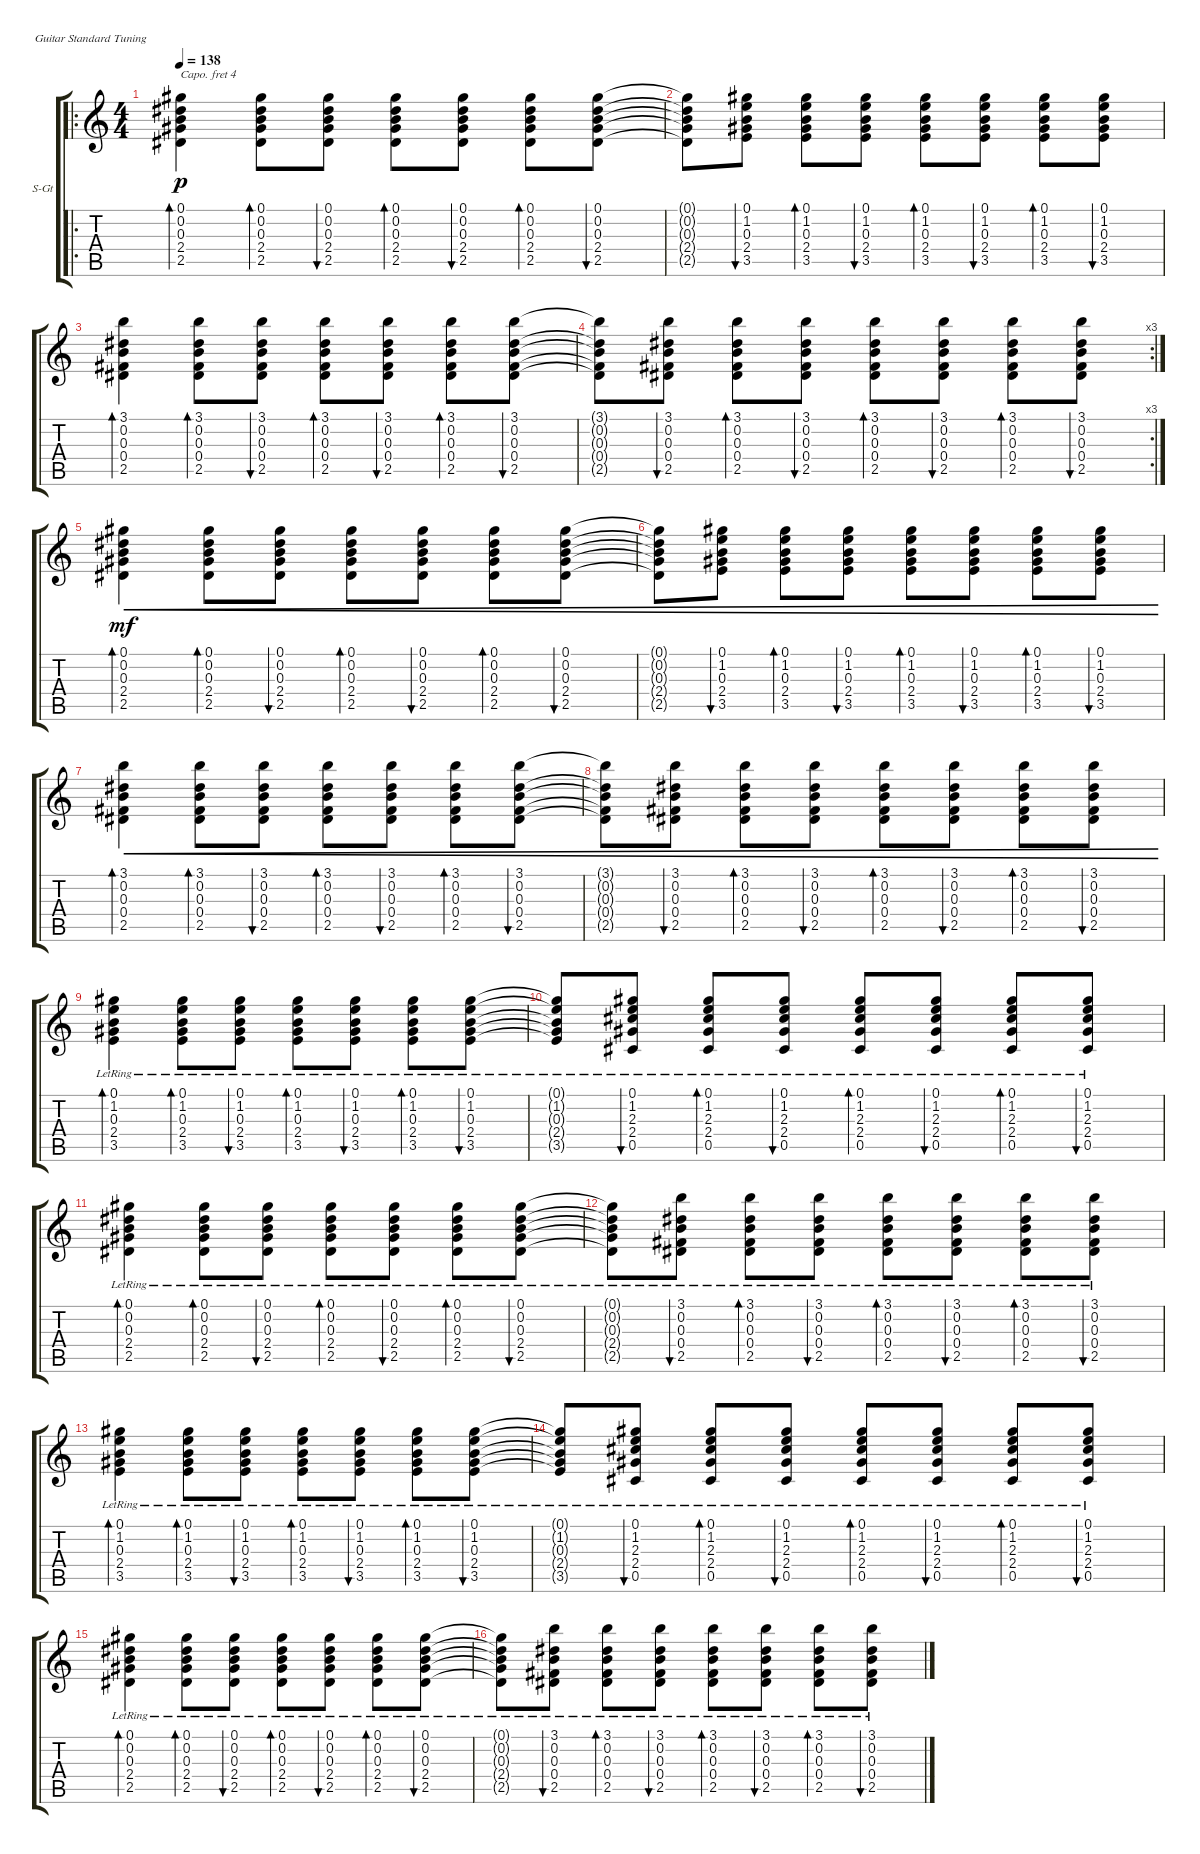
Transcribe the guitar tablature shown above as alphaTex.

\defaultSystemsLayout 4
\bracketExtendMode groupsimilarinstruments
\firstSystemTrackNameOrientation horizontal
\otherSystemsTrackNameOrientation horizontal
\track ("Steel Guitar" "S-Gt") {instrument acousticguitarsteel}
\staff {score tabs}
\capo 4
\tuning (E4 B3 G3 D3 A2 E2)
\ro
\ts (4 4)
\tempo 138
\clef g2
\ks c
(0.1 0.2 0.3 2.4 2.5).4{bd 30 dy p} (0.1 0.2 0.3 2.4 2.5).8{bd 30} (0.1 0.2 0.3 2.4 2.5).8{bu 30} (0.1 0.2 0.3 2.4 2.5).8{bd 30} (0.1 0.2 0.3 2.4 2.5).8{bu 30} (0.1 0.2 0.3 2.4 2.5).8{bd 30} (0.1 0.2 0.3 2.4 2.5).8{bu 30} |
(2.5{t} 2.4{t} 0.3{t} 0.2{t} 0.1{t}).8 (3.5 2.4 0.3 1.2 0.1).8{bu 30} (3.5 2.4 0.3 1.2 0.1).8{bd 30} (3.5 2.4 0.3 1.2 0.1).8{bu 30} (3.5 2.4 0.3 1.2 0.1).8{bd 30} (3.5 2.4 0.3 1.2 0.1).8{bu 30} (3.5 2.4 0.3 1.2 0.1).8{bd 30} (3.5 2.4 0.3 1.2 0.1).8{bu 30} |
(3.1 0.2 0.3 0.4 2.5).4{bd 30} (3.1 0.2 0.3 0.4 2.5).8{bd 30} (3.1 0.2 0.3 0.4 2.5).8{bu 30} (3.1 0.2 0.3 0.4 2.5).8{bd 30} (3.1 0.2 0.3 0.4 2.5).8{bu 30} (3.1 0.2 0.3 0.4 2.5).8{bd 30} (3.1 0.2 0.3 0.4 2.5).8{bu 30} |
\rc 3
(2.5{t} 0.4{t} 0.3{t} 0.2{t} 3.1{t}).8 (2.5 0.4 0.3 0.2 3.1).8{bu 30} (2.5 0.4 0.3 0.2 3.1).8{bd 30} (2.5 0.4 0.3 0.2 3.1).8{bu 30} (2.5 0.4 0.3 0.2 3.1).8{bd 30} (2.5 0.4 0.3 0.2 3.1).8{bu 30} (2.5 0.4 0.3 0.2 3.1).8{bd 30} (2.5 0.4 0.3 0.2 3.1).8{bu 30} |
(0.1 0.2 0.3 2.4 2.5).4{bd 30 cre dy mf} (0.1 0.2 0.3 2.4 2.5).8{bd 30 cre} (0.1 0.2 0.3 2.4 2.5).8{bu 30 cre} (0.1 0.2 0.3 2.4 2.5).8{bd 30 cre} (0.1 0.2 0.3 2.4 2.5).8{bu 30 cre} (0.1 0.2 0.3 2.4 2.5).8{bd 30 cre} (0.1 0.2 0.3 2.4 2.5).8{bu 30 cre} |
(2.5{t} 2.4{t} 0.3{t} 0.2{t} 0.1{t}).8{cre} (3.5 2.4 0.3 1.2 0.1).8{bu 30 cre} (3.5 2.4 0.3 1.2 0.1).8{bd 30 cre} (3.5 2.4 0.3 1.2 0.1).8{bu 30 cre} (3.5 2.4 0.3 1.2 0.1).8{bd 30 cre} (3.5 2.4 0.3 1.2 0.1).8{bu 30 cre} (3.5 2.4 0.3 1.2 0.1).8{bd 30 cre} (3.5 2.4 0.3 1.2 0.1).8{bu 30 cre} |
(3.1 0.2 0.3 0.4 2.5).4{bd 30 cre} (3.1 0.2 0.3 0.4 2.5).8{bd 30 cre} (3.1 0.2 0.3 0.4 2.5).8{bu 30 cre} (3.1 0.2 0.3 0.4 2.5).8{bd 30 cre} (3.1 0.2 0.3 0.4 2.5).8{bu 30 cre} (3.1 0.2 0.3 0.4 2.5).8{bd 30 cre} (3.1 0.2 0.3 0.4 2.5).8{bu 30 cre} |
(2.5{t} 0.4{t} 0.3{t} 0.2{t} 3.1{t}).8{cre} (2.5 0.4 0.3 0.2 3.1).8{bu 30 cre} (2.5 0.4 0.3 0.2 3.1).8{bd 30 cre} (2.5 0.4 0.3 0.2 3.1).8{bu 30 cre} (2.5 0.4 0.3 0.2 3.1).8{bd 30 cre} (2.5 0.4 0.3 0.2 3.1).8{bu 30 cre} (2.5 0.4 0.3 0.2 3.1).8{bd 30 cre} (2.5 0.4 0.3 0.2 3.1).8{bu 30 cre} |
(0.1{lr} 1.2{lr} 0.3{lr} 2.4{lr} 3.5{lr}).4{bd 30} (0.1{lr} 1.2{lr} 0.3{lr} 2.4{lr} 3.5{lr}).8{bd 30} (0.1{lr} 1.2{lr} 0.3{lr} 2.4{lr} 3.5{lr}).8{bu 30} (0.1{lr} 1.2{lr} 0.3{lr} 2.4{lr} 3.5{lr}).8{bd 30} (0.1{lr} 1.2{lr} 0.3{lr} 2.4{lr} 3.5{lr}).8{bu 30} (0.1{lr} 1.2{lr} 0.3{lr} 2.4{lr} 3.5{lr}).8{bd 30} (0.1{lr} 1.2{lr} 0.3{lr} 2.4{lr} 3.5{lr}).8{bu 30} |
(3.5{lr t} 2.4{lr t} 0.3{lr t} 1.2{lr t} 0.1{lr t}).8 (0.5{lr} 2.4{lr} 2.3{lr} 1.2{lr} 0.1{lr}).8{bu 30} (0.5{lr} 2.4{lr} 2.3{lr} 1.2{lr} 0.1{lr}).8{bd 30} (0.5{lr} 2.4{lr} 2.3{lr} 1.2{lr} 0.1{lr}).8{bu 30} (0.5{lr} 2.4{lr} 2.3{lr} 1.2{lr} 0.1{lr}).8{bd 30} (0.5{lr} 2.4{lr} 2.3{lr} 1.2{lr} 0.1{lr}).8{bu 30} (0.5{lr} 2.4{lr} 2.3{lr} 1.2{lr} 0.1{lr}).8{bd 30} (0.5{lr} 2.4{lr} 2.3{lr} 1.2{lr} 0.1{lr}).8{bu 30} |
(0.1{lr} 0.2{lr} 0.3{lr} 2.4{lr} 2.5{lr}).4{bd 30} (0.1{lr} 0.2{lr} 0.3{lr} 2.4{lr} 2.5{lr}).8{bd 30} (0.1{lr} 0.2{lr} 0.3{lr} 2.4{lr} 2.5{lr}).8{bu 30} (0.1{lr} 0.2{lr} 0.3{lr} 2.4{lr} 2.5{lr}).8{bd 30} (0.1{lr} 0.2{lr} 0.3{lr} 2.4{lr} 2.5{lr}).8{bu 30} (0.1{lr} 0.2{lr} 0.3{lr} 2.4{lr} 2.5{lr}).8{bd 30} (0.1{lr} 0.2{lr} 0.3{lr} 2.4{lr} 2.5{lr}).8{bu 30} |
(0.1{lr t} 0.2{lr t} 0.3{lr t} 2.4{lr t} 2.5{lr t}).8 (2.5{lr} 0.4{lr} 0.3{lr} 0.2{lr} 3.1{lr}).8{bu 30} (2.5{lr} 0.4{lr} 0.3{lr} 0.2{lr} 3.1{lr}).8{bd 30} (2.5{lr} 0.4{lr} 0.3{lr} 0.2{lr} 3.1{lr}).8{bu 30} (2.5{lr} 0.4{lr} 0.3{lr} 0.2{lr} 3.1{lr}).8{bd 30} (2.5{lr} 0.4{lr} 0.3{lr} 0.2{lr} 3.1{lr}).8{bu 30} (2.5{lr} 0.4{lr} 0.3{lr} 0.2{lr} 3.1{lr}).8{bd 30} (2.5{lr} 0.4{lr} 0.3{lr} 0.2{lr} 3.1{lr}).8{bu 30} |
(0.1{lr} 1.2{lr} 0.3{lr} 2.4{lr} 3.5{lr}).4{bd 30} (0.1{lr} 1.2{lr} 0.3{lr} 2.4{lr} 3.5{lr}).8{bd 30} (0.1{lr} 1.2{lr} 0.3{lr} 2.4{lr} 3.5{lr}).8{bu 30} (0.1{lr} 1.2{lr} 0.3{lr} 2.4{lr} 3.5{lr}).8{bd 30} (0.1{lr} 1.2{lr} 0.3{lr} 2.4{lr} 3.5{lr}).8{bu 30} (0.1{lr} 1.2{lr} 0.3{lr} 2.4{lr} 3.5{lr}).8{bd 30} (0.1{lr} 1.2{lr} 0.3{lr} 2.4{lr} 3.5{lr}).8{bu 30} |
(3.5{lr t} 2.4{lr t} 0.3{lr t} 1.2{lr t} 0.1{lr t}).8 (0.5{lr} 2.4{lr} 2.3{lr} 1.2{lr} 0.1{lr}).8{bu 30} (0.5{lr} 2.4{lr} 2.3{lr} 1.2{lr} 0.1{lr}).8{bd 30} (0.5{lr} 2.4{lr} 2.3{lr} 1.2{lr} 0.1{lr}).8{bu 30} (0.5{lr} 2.4{lr} 2.3{lr} 1.2{lr} 0.1{lr}).8{bd 30} (0.5{lr} 2.4{lr} 2.3{lr} 1.2{lr} 0.1{lr}).8{bu 30} (0.5{lr} 2.4{lr} 2.3{lr} 1.2{lr} 0.1{lr}).8{bd 30} (0.5{lr} 2.4{lr} 2.3{lr} 1.2{lr} 0.1{lr}).8{bu 30} |
(0.1{lr} 0.2{lr} 0.3{lr} 2.4{lr} 2.5{lr}).4{bd 30} (0.1{lr} 0.2{lr} 0.3{lr} 2.4{lr} 2.5{lr}).8{bd 30} (0.1{lr} 0.2{lr} 0.3{lr} 2.4{lr} 2.5{lr}).8{bu 30} (0.1{lr} 0.2{lr} 0.3{lr} 2.4{lr} 2.5{lr}).8{bd 30} (0.1{lr} 0.2{lr} 0.3{lr} 2.4{lr} 2.5{lr}).8{bu 30} (0.1{lr} 0.2{lr} 0.3{lr} 2.4{lr} 2.5{lr}).8{bd 30} (0.1{lr} 0.2{lr} 0.3{lr} 2.4{lr} 2.5{lr}).8{bu 30} |
(0.1{lr t} 0.2{lr t} 0.3{lr t} 2.4{lr t} 2.5{lr t}).8 (2.5{lr} 0.4{lr} 0.3{lr} 0.2{lr} 3.1{lr}).8{bu 30} (2.5{lr} 0.4{lr} 0.3{lr} 0.2{lr} 3.1{lr}).8{bd 30} (2.5{lr} 0.4{lr} 0.3{lr} 0.2{lr} 3.1{lr}).8{bu 30} (2.5{lr} 0.4{lr} 0.3{lr} 0.2{lr} 3.1{lr}).8{bd 30} (2.5{lr} 0.4{lr} 0.3{lr} 0.2{lr} 3.1{lr}).8{bu 30} (2.5{lr} 0.4{lr} 0.3{lr} 0.2{lr} 3.1{lr}).8{bd 30} (2.5{lr} 0.4{lr} 0.3{lr} 0.2{lr} 3.1{lr}).8{bu 30}
